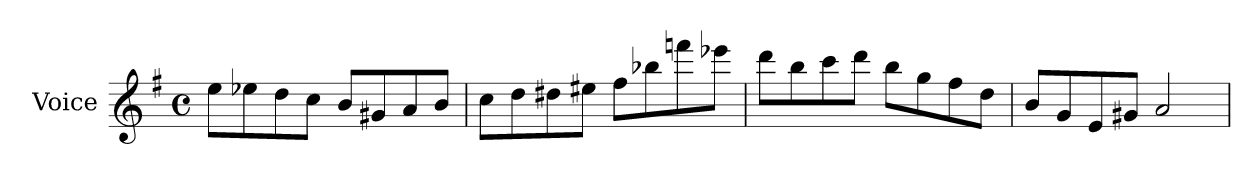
**kern
*part1
*staff1
*I"Voice
*I'Voice
*clefG2
*k[f#]
*M4/4
*met(c)
=1
8ee\L
8ee-X\
8dd\
8cc\J
8b/L
8g#X/
8a/
8b/J
=2
8cc\L
8dd\
8dd#X\
8ee#X\J
8ff#\L
8bb-X\
8fffn\
8eee-X\J
=3
8ddd\L
8bb\
8ccc\
8ddd\J
8bb\L
8gg\
8ff#\
8dd\J
=4
8b/L
8g/
8e/
8g#X/J
2a/
=
*-
